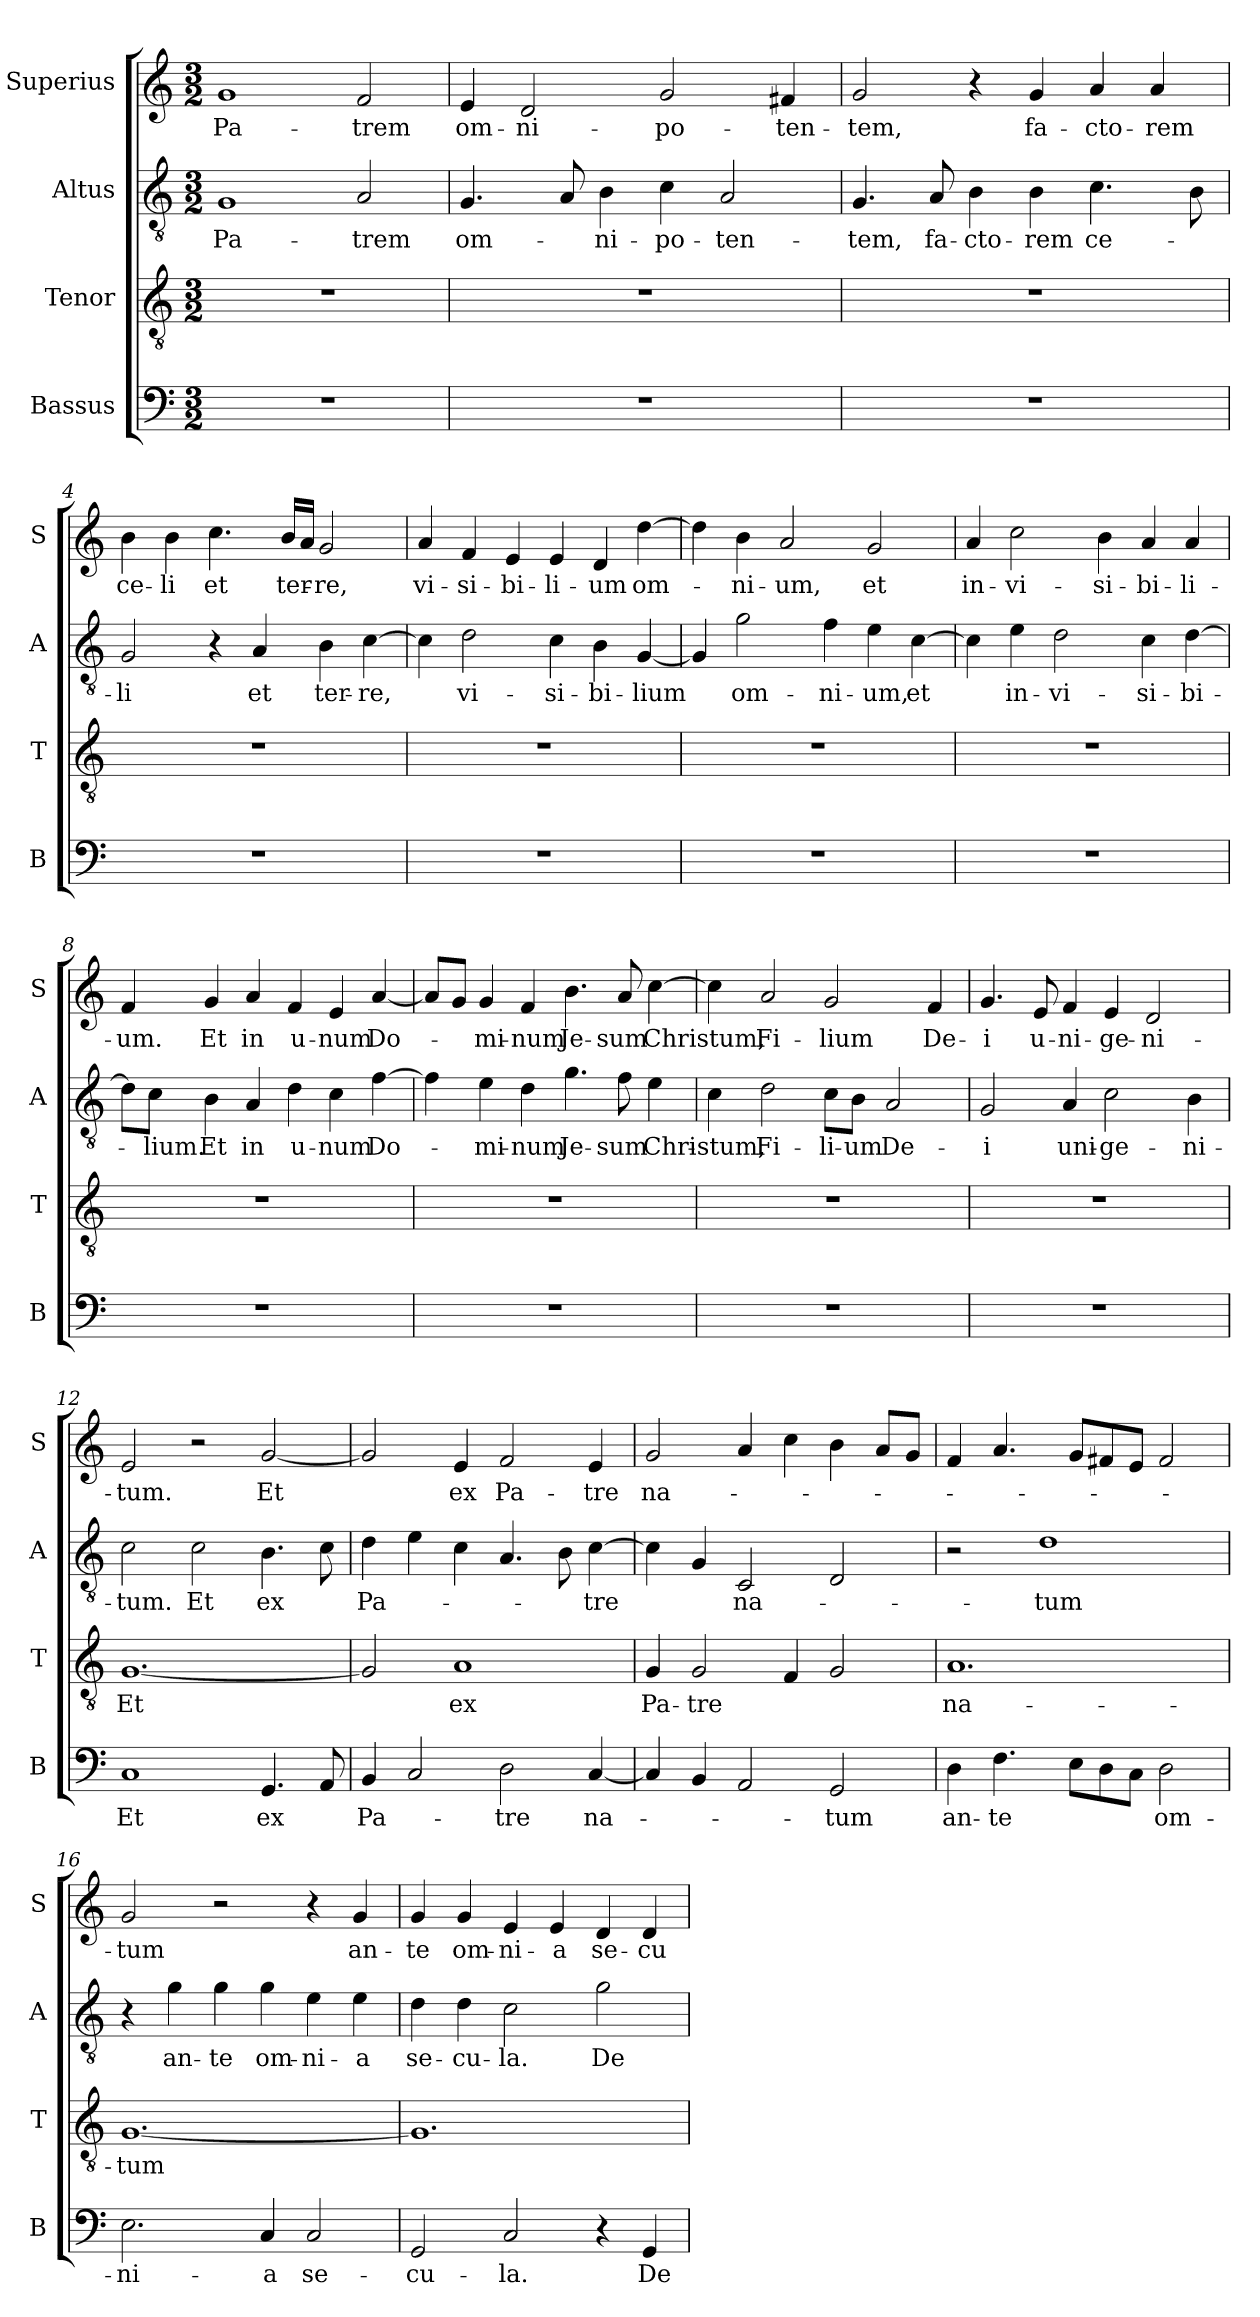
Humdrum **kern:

**kern	**text	**kern	**text	**kern	**text	**kern	**text
*part4	*part4	*part3	*part3	*part2	*part2	*part1	*part1
*staff4	*staff4	*staff3	*staff3	*staff2	*staff2	*staff1	*staff1
*I"Bassus	*	*I"Tenor	*	*I"Altus	*	*I"Superius	*
*I'B	*	*I'T	*	*I'A	*	*I'S	*
*clefF4	*	*clefGv2	*	*clefGv2	*	*clefG2	*
*k[]	*	*k[]	*	*k[]	*	*k[]	*
*M3/2	*	*M3/2	*	*M3/2	*	*M3/2	*
=1	=1	=1	=1	=1	=1	=1	=1
1.r	.	1.r	.	1G	Pa-	1g	Pa-
.	.	.	.	2A	-trem	2f	-trem
=2	=2	=2	=2	=2	=2	=2	=2
1.r	.	1.r	.	4.G	om-	4e	om-
.	.	.	.	.	.	2d	-ni-
.	.	.	.	8A	.	.	.
.	.	.	.	4B	-ni-	.	.
.	.	.	.	4c	-po-	2g	-po-
.	.	.	.	2A	-ten-	.	.
.	.	.	.	.	.	4f#X	-ten-
=3	=3	=3	=3	=3	=3	=3	=3
1.r	.	1.r	.	4.G	-tem,	2g	-tem,
.	.	.	.	8A	fa-	.	.
.	.	.	.	4B	-cto-	4r	.
.	.	.	.	4B	-rem	4g	fa-
.	.	.	.	4.c	ce-	4a	-cto-
.	.	.	.	.	.	4a	-rem
.	.	.	.	8B	.	.	.
=4	=4	=4	=4	=4	=4	=4	=4
1.r	.	1.r	.	2G	-li	4b	ce-
.	.	.	.	.	.	4b	-li
.	.	.	.	4r	.	4.cc	et
.	.	.	.	4A	et	.	.
.	.	.	.	.	.	16bLL	ter-
.	.	.	.	.	.	16aJJ	.
.	.	.	.	4B	ter-	2g	-re,
.	.	.	.	[4c	-re,	.	.
=5	=5	=5	=5	=5	=5	=5	=5
1.r	.	1.r	.	4c]	.	4a	vi-
.	.	.	.	2d	vi-	4f	-si-
.	.	.	.	.	.	4e	-bi-
.	.	.	.	4c	-si-	4e	-li-
.	.	.	.	4B	-bi-	4d	-um
.	.	.	.	[4G	-lium	[4dd	om-
=6	=6	=6	=6	=6	=6	=6	=6
1.r	.	1.r	.	4G]	.	4dd]	.
.	.	.	.	2g	om-	4b	-ni-
.	.	.	.	.	.	2a	-um,
.	.	.	.	4f	-ni-	.	.
.	.	.	.	4e	-um,	2g	et
.	.	.	.	[4c	et	.	.
=7	=7	=7	=7	=7	=7	=7	=7
1.r	.	1.r	.	4c]	.	4a	in-
.	.	.	.	4e	in-	2cc	-vi-
.	.	.	.	2d	-vi-	.	.
.	.	.	.	.	.	4b	-si-
.	.	.	.	4c	-si-	4a	-bi-
.	.	.	.	[4d	-bi-	4a	-li-
=8	=8	=8	=8	=8	=8	=8	=8
1.r	.	1.r	.	8d\L]	.	4f	-um.
.	.	.	.	8c\J	-lium.	.	.
!	!	!	!	!	!LO:LY:i	!	!
.	.	.	.	4B	Et	4g	Et
!	!	!	!	!	!LO:LY:i	!	!
.	.	.	.	4A	in	4a	in
!	!	!	!	!	!LO:LY:i	!	!
.	.	.	.	4d	u-	4f	u-
!	!	!	!	!	!LO:LY:i	!	!
.	.	.	.	4c	-num	4e	-num
!	!	!	!	!	!LO:LY:i	!	!
.	.	.	.	[4f	Do-	[4a	Do-
=9	=9	=9	=9	=9	=9	=9	=9
1.r	.	1.r	.	4f]	.	8aL]	.
.	.	.	.	.	.	8gJ	.
!	!	!	!	!	!LO:LY:i	!	!
.	.	.	.	4e	-mi-	4g	-mi-
!	!	!	!	!	!LO:LY:i	!	!
.	.	.	.	4d	-num	4f	-num
!	!	!	!	!	!LO:LY:i	!	!
.	.	.	.	4.g	Je-	4.b	Je-
!	!	!	!	!	!LO:LY:i	!	!
.	.	.	.	8f	-sum	8a	-sum
!	!	!	!	!	!LO:LY:i	!	!
.	.	.	.	4e	Chri-	[4cc	Christum,
=10	=10	=10	=10	=10	=10	=10	=10
!	!	!	!	!	!LO:LY:i	!	!
1.r	.	1.r	.	4c	-stum,	4cc]	.
!	!	!	!	!	!LO:LY:i	!	!
.	.	.	.	2d	Fi-	2a	Fi-
!	!	!	!	!	!LO:LY:i	!	!
.	.	.	.	8c\L	-li-	2g	-lium
!	!	!	!	!	!LO:LY:i	!	!
.	.	.	.	8B\J	-um	.	.
!	!	!	!	!	!LO:LY:i	!	!
.	.	.	.	2A	De-	.	.
.	.	.	.	.	.	4f	De-
=11	=11	=11	=11	=11	=11	=11	=11
!	!	!	!	!	!LO:LY:i	!	!
1.r	.	1.r	.	2G	-i	4.g	-i
.	.	.	.	.	.	8e	u-
!	!	!	!	!	!LO:LY:i	!	!
.	.	.	.	4A	uni-	4f	-ni-
!	!	!	!	!	!LO:LY:i	!	!
.	.	.	.	2c	-ge-	4e	-ge-
.	.	.	.	.	.	2d	-ni-
!	!	!	!	!	!LO:LY:i	!	!
.	.	.	.	4B	-ni-	.	.
=12	=12	=12	=12	=12	=12	=12	=12
!	!	!	!	!	!LO:LY:i	!	!
1C	Et	[1.G	Et	2c	-tum.	2e	-tum.
.	.	.	.	2c	Et	2r	.
4.GG	ex	.	.	4.B	ex	[2g	Et
8AA	.	.	.	8c	.	.	.
=13	=13	=13	=13	=13	=13	=13	=13
4BB	Pa-	2G]	.	4d	Pa-	2g]	.
2C	.	.	.	4e	.	.	.
.	.	1A	ex	4c	.	4e	ex
2D	-tre	.	.	4.A	.	2f	Pa-
.	.	.	.	8B	.	.	.
[4C	na-	.	.	[4c	-tre	4e	-tre
=14	=14	=14	=14	=14	=14	=14	=14
4C]	.	4G	Pa-	4c]	.	2g	na-
4BB	.	2G	-tre	4G	.	.	.
2AA	.	.	.	2C	na-	4a	.
.	.	4F	.	.	.	4cc	.
2GG	-tum	2G	.	2D	.	4b	.
.	.	.	.	.	.	8aL	.
.	.	.	.	.	.	8gJ	.
=15	=15	=15	=15	=15	=15	=15	=15
4D	an-	1.A	na-	2r	.	4f	.
4.F	-te	.	.	.	.	4.a	.
.	.	.	.	1d	-tum	.	.
8EL	.	.	.	.	.	8gL	.
8D	.	.	.	.	.	8f#i	.
8CJ	.	.	.	.	.	8eJ	.
2D	om-	.	.	.	.	2f#i	.
=16	=16	=16	=16	=16	=16	=16	=16
2.E	-ni-	[1.G	-tum	4r	.	2g	-tum
.	.	.	.	4g	an-	.	.
.	.	.	.	4g	-te	2r	.
4C	-a	.	.	4g	om-	.	.
2C	se-	.	.	4e	-ni-	4r	.
.	.	.	.	4e	-a	4g	an-
=17	=17	=17	=17	=17	=17	=17	=17
2GG	-cu-	1.G]	.	4d	se-	4g	-te
.	.	.	.	4d	-cu-	4g	om-
2C	-la.	.	.	2c	-la.	4e	-ni-
.	.	.	.	.	.	4e	-a
4r	.	.	.	2g	De-	4d	se-
4GG	De-	.	.	.	.	4d	-cu-
=	=	=	=	=	=	=	=
*-	*-	*-	*-	*-	*-	*-	*-
